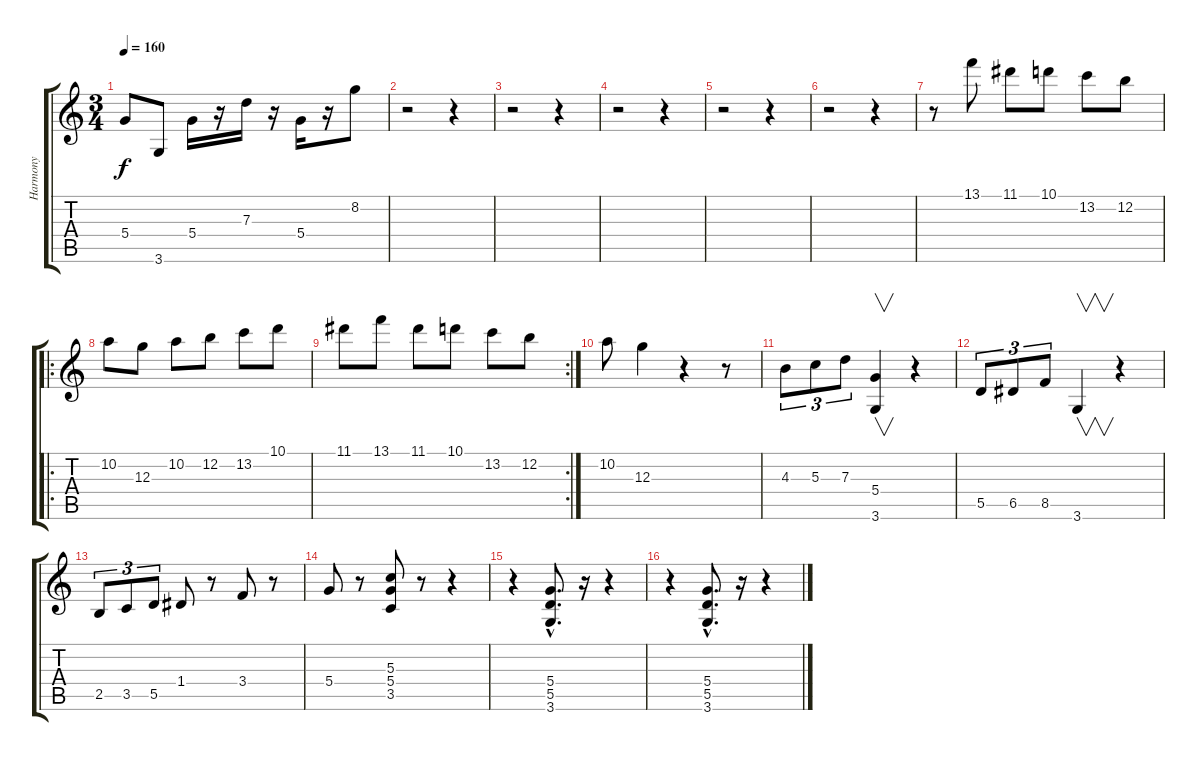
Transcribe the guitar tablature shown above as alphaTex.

\track ("Harmony" "Harmony") {instrument overdrivenguitar}
\staff {score tabs}
\tuning (E4 B3 G3 D3 A2 E2) {hide}
\ts (3 4)
\tempo 160
\clef g2
\ks c
5.4.8{dy f} 3.6.8 5.4.16 r.16 7.3.16 r.16 5.4.16 r.16 8.2.8 |
r.2 r.4 |
r.2 r.4 |
r.2 r.4 |
r.2 r.4 |
r.2 r.4 |
r.8 13.1.8 11.1.8 10.1.8 13.2.8 12.2.8 |
\ro
10.2.8 12.3.8 10.2.8 12.2.8 13.2.8 10.1.8 |
\rc 2
11.1.8 13.1.8 11.1.8 10.1.8 13.2.8 12.2.8 |
10.2.8 12.3.4 r.4 r.8 |
4.3.8{tu (3 2)} 5.3.8{tu (3 2)} 7.3.8{tu (3 2)} (5.4 3.6).4{v} r.4 |
5.5.8{tu (3 2)} 6.5.8{tu (3 2)} 8.5.8{tu (3 2)} 3.6.4{v} r.4 |
2.5.8{tu (3 2)} 3.5.8{tu (3 2)} 5.5.8{tu (3 2)} 1.4.8 r.8 3.4.8 r.8 |
5.4.8 r.8 (5.3 5.4 3.5).8 r.8 r.4 |
r.4 (5.4{hac} 5.5{hac} 3.6{hac}).8{d} r.16 r.4 |
r.4 (5.4{hac} 5.5{hac} 3.6{hac}).8{d} r.16 r.4
